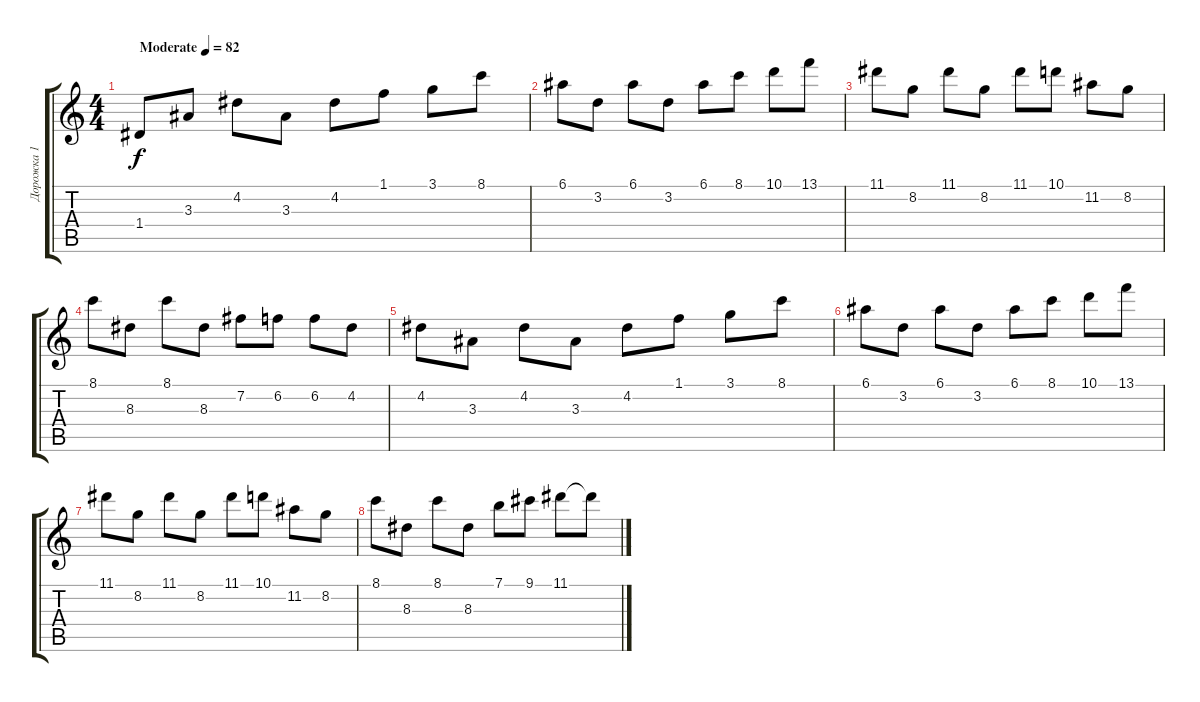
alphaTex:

\track ("Дорожка 1" "Дорожка 1") {instrument acousticguitarsteel}
\staff {score tabs}
\tuning (E4 B3 G3 D3 A2 E2) {hide}
\ts (4 4)
\tempo (82 "Moderate")
\clef g2
\ks c
1.4.8{dy f instrument acousticguitarsteel} 3.3.8 4.2.8 3.3.8 4.2.8 1.1.8 3.1.8 8.1.8 |
6.1.8 3.2.8 6.1.8 3.2.8 6.1.8 8.1.8 10.1.8 13.1.8 |
11.1.8 8.2.8 11.1.8 8.2.8 11.1.8 10.1.8 11.2.8 8.2.8 |
8.1.8 8.3.8 8.1.8 8.3.8 7.2.8 6.2.8 6.2.8 4.2.8 |
4.2.8 3.3.8 4.2.8 3.3.8 4.2.8 1.1.8 3.1.8 8.1.8 |
6.1.8 3.2.8 6.1.8 3.2.8 6.1.8 8.1.8 10.1.8 13.1.8 |
11.1.8 8.2.8 11.1.8 8.2.8 11.1.8 10.1.8 11.2.8 8.2.8 |
8.1.8 8.3.8 8.1.8 8.3.8 7.1.8 9.1.8 11.1.8 11.1{t}.8
